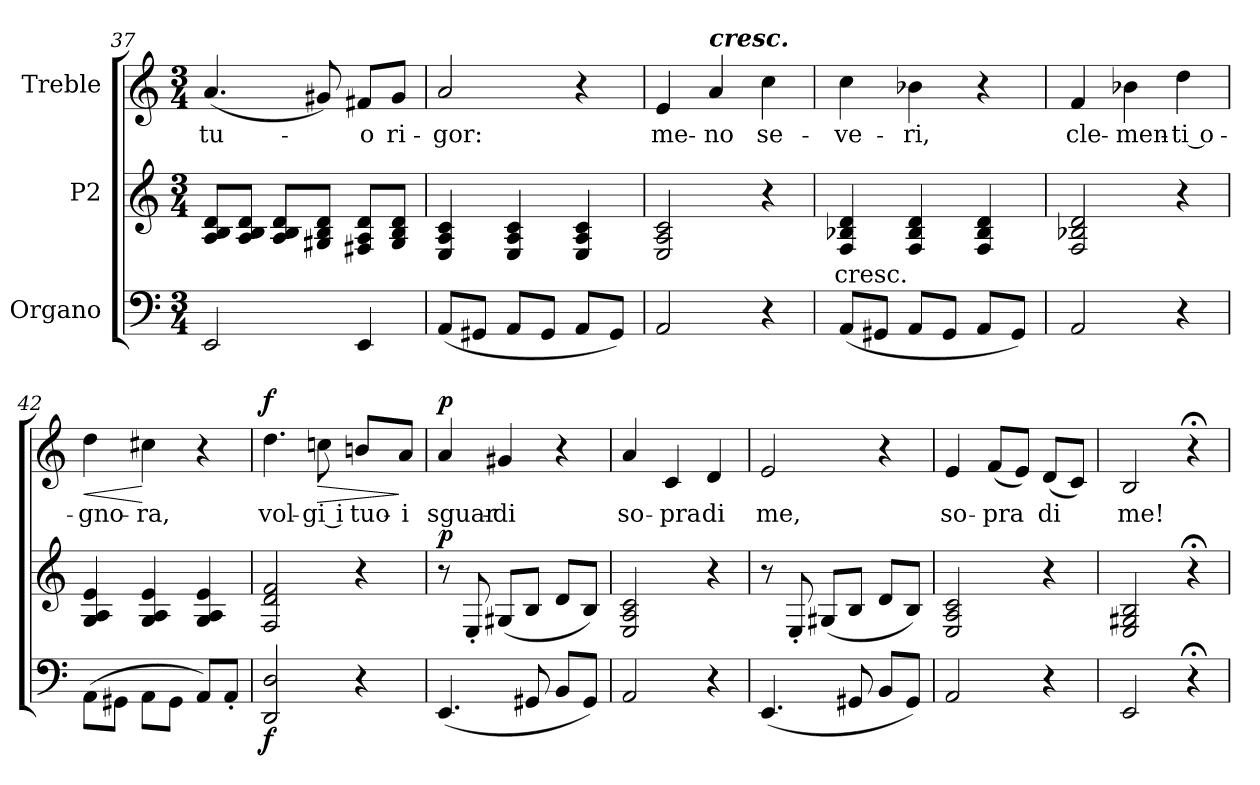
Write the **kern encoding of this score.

**kern	**dynam	**kern	**text	**dynam	**kern	**text	**dynam
*part3	*part3	*part2	*part2	*part2	*part1	*part1	*part1
*staff3	*staff3	*staff2	*staff2	*staff2	*staff1	*staff1	*staff1
*I"Organo	*	*I"P2	*	*	*I"Treble	*	*
*clefF4	*	*clefG2	*	*	*clefG2	*	*
*k[]	*	*k[]	*	*	*k[]	*	*
*a:	*	*a:	*	*	*a:	*	*
*M3/4	*	*M3/4	*	*	*M3/4	*	*
=37	=37	=37	=37	=37	=37	=37	=37
!	!	!	!	!	!	!LO:LY:b:color=#000000	!
2EEi/	.	8Ai/ 8Bi/ 8di/L	.	.	(4.ai/	tu-	.
.	.	8Ai/ 8Bi/ 8di/J	.	.	.	.	.
.	.	8Ai/ 8Bi/ 8di/L	.	.	.	.	.
.	.	8G#Xi/ 8Bi/ 8di/J	.	.	8g#Xi/)	.	.
!	!	!	!	!	!	!LO:LY:b:color=#000000	!
4EEi/	.	8F#Xi/ 8Ai/ 8di/L	.	.	8f#Xi/L	-o	.
!	!	!	!	!	!	!LO:LY:b:color=#000000	!
.	.	8G#i/ 8Bi/ 8di/J	.	.	8g#i/J	ri-	.
=38	=38	=38	=38	=38	=38	=38	=38
!	!	!	!	!	!	!LO:LY:b:color=#000000	!
(8AAi/L	.	4Ei/ 4Ai 4ci	.	.	2ai/	-gor:	.
8GG#Xi/J	.	.	.	.	.	.	.
8AAi/L	.	4Ei/ 4Ai 4ci	.	.	.	.	.
8GG#i/J	.	.	.	.	.	.	.
8AAi/L	.	4Ei/ 4Ai 4ci	.	.	4r	.	.
8GG#i/J)	.	.	.	.	.	.	.
!!LO:LB:g=z
=39	=39	=39	=39	=39	=39	=39	=39
!	!	!	!	!	!	!LO:LY:b:color=#000000	!
2AAi/	.	2Ei/ 2Ai 2ci	.	.	4ei/	me-	.
!	!	!	!	!	!LO:TX:a:Bi:t=cresc.	!	!
!	!	!	!	!	!	!LO:LY:b:color=#000000	!
.	.	.	.	.	4ai/	-no	.
!	!	!	!	!	!	!LO:LY:b:color=#000000	!
4r	.	4r	.	.	4cci\	se-	.
=40	=40	=40	=40	=40	=40	=40	=40
!	!	!	!LO:LY:b:color=#000000	!	!	!	!
!	!	!	!	!	!	!LO:LY:b:color=#000000	!
(8AAi/L	.	4Fi/ 4B-Xi 4di	cresc.	.	4cci\	-ve-	.
8GG#Xi/J	.	.	.	.	.	.	.
!	!	!	!	!	!	!LO:LY:b:color=#000000	!
8AAi/L	.	4Fi/ 4B-i 4di	.	.	4b-Xi\	-ri,	.
8GG#i/J	.	.	.	.	.	.	.
8AAi/L	.	4Fi/ 4B-i 4di	.	.	4r	.	.
8GG#i/J)	.	.	.	.	.	.	.
=41	=41	=41	=41	=41	=41	=41	=41
!	!	!	!	!	!	!LO:LY:b:color=#000000	!
2AAi/	.	2Fi/ 2B-Xi 2di	.	.	4fi/	cle-	.
!	!	!	!	!	!	!LO:LY:b:color=#000000	!
.	.	.	.	.	4b-Xi\	-men-	.
!	!	!	!	!	!	!LO:LY:b:color=#000000	!
4r	.	4r	.	.	4ddi\	-ti o-	.
=42	=42	=42	=42	=42	=42	=42	=42
!	!	!	!	!	!	!LO:LY:b:color=#000000	!LO:HP:b
(8AAi\L	.	4Gi/ 4Ai 4ei	.	.	4ddi\	-gno-	<
8GG#Xi\J	.	.	.	.	.	.	.
!	!	!	!	!	!	!LO:LY:b:color=#000000	!
8AAi\L	.	4Gi/ 4Ai 4ei	.	.	4cc#Xi\	-ra,	[
8GG#i\J	.	.	.	.	.	.	.
8AAi/L)	.	4Gi/ 4Ai 4ei	.	.	4r	.	.
8AA'i/J	.	.	.	.	.	.	.
=43	=43	=43	=43	=43	=43	=43	=43
!	!	!	!	!	!	!LO:LY:b:color=#000000	!
2DDi/ 2Di	f	2Fi/ 2di 2fi	.	.	4.ddi\	vol-	f
!	!	!	!	!	!	!LO:LY:b:color=#000000	!LO:HP:b
.	.	.	.	.	8ccni\	-gi i	>
!	!	!	!	!	!	!LO:LY:b:color=#000000	!
4r	.	4r	.	.	8bni/L	tuo-	.
!	!	!	!	!	!	!LO:LY:b:color=#000000	!
.	.	.	.	.	8ai/J	-i	]
!!LO:LB:g=z
=44	=44	=44	=44	=44	=44	=44	=44
!	!	!	!	!	!	!LO:LY:b:color=#000000	!
(4.EEi/	.	8r	.	p	4ai/	sguar-	p
.	.	8E'i/	.	.	.	.	.
!	!	!	!	!	!	!LO:LY:b:color=#000000	!
.	.	(8G#Xi/L	.	.	4g#Xi/	-di	.
8GG#Xi/	.	8Bi/J	.	.	.	.	.
8BBi/L	.	8di/L	.	.	4r	.	.
8GG#i/J)	.	8Bi/J)	.	.	.	.	.
=45	=45	=45	=45	=45	=45	=45	=45
!	!	!	!	!	!	!LO:LY:b:color=#000000	!
2AAi/	.	2Ei/ 2Ai 2ci	.	.	4ai/	so-	.
!	!	!	!	!	!	!LO:LY:b:color=#000000	!
.	.	.	.	.	4ci/	-pra	.
!	!	!	!	!	!	!LO:LY:b:color=#000000	!
4r	.	4r	.	.	4di/	di	.
=46	=46	=46	=46	=46	=46	=46	=46
!	!	!	!	!	!	!LO:LY:b:color=#000000	!
(4.EEi/	.	8r	.	.	2ei/	me,	.
.	.	8E'i/	.	.	.	.	.
.	.	(8G#Xi/L	.	.	.	.	.
8GG#Xi/	.	8Bi/J	.	.	.	.	.
8BBi/L	.	8di/L	.	.	4r	.	.
8GG#i/J)	.	8Bi/J)	.	.	.	.	.
=47	=47	=47	=47	=47	=47	=47	=47
!	!	!	!	!	!	!LO:LY:b:color=#000000	!
2AAi/	.	2Ei/ 2Ai 2ci	.	.	4ei/	so-	.
!	!	!	!	!	!	!LO:LY:b:color=#000000	!
.	.	.	.	.	(8fi/L	-pra	.
.	.	.	.	.	8ei/J)	.	.
!	!	!	!	!	!	!LO:LY:b:color=#000000	!
4r	.	4r	.	.	(8di/L	di	.
.	.	.	.	.	8ci/J)	.	.
=48	=48	=48	=48	=48	=48	=48	=48
!	!	!	!	!	!	!LO:LY:b:color=#000000	!
2EEi/	.	2Ei/ 2G#Xi 2Bi	.	.	2Bi/	me!	.
4r;	.	4r;	.	.	4r;	.	.
=	=	=	=	=	=	=	=
*-	*-	*-	*-	*-	*-	*-	*-
